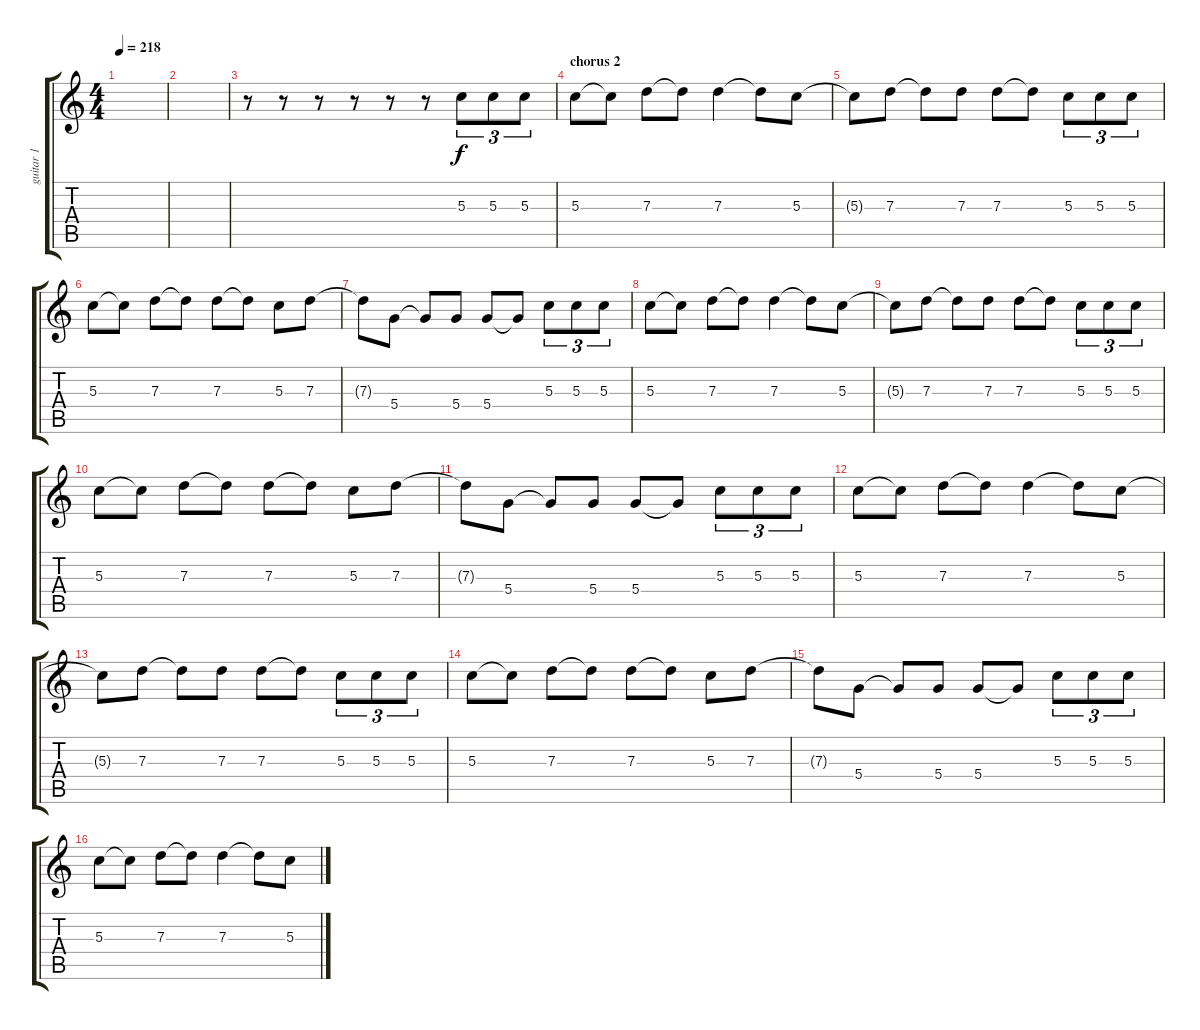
\track ("guitar 1" "guitar 1") {instrument electricguitarjazz}
\staff {score tabs}
\tuning (E4 B3 G3 D3 A2 E2) {hide}
\ts (4 4)
\tempo 218
\clef g2
\ks c
|
|
r.8 r.8 r.8 r.8 r.8 r.8 5.3.8{tu (3 2)} 5.3.8{tu (3 2)} 5.3.8{tu (3 2)} |
\section ("" "chorus 2")
5.3.8 5.3{t}.8 7.3.8 7.3{t}.8 7.3.4 7.3{t}.8 5.3.8 |
5.3{t}.8 7.3.8 7.3{t}.8 7.3.8 7.3.8 7.3{t}.8 5.3.8{tu (3 2)} 5.3.8{tu (3 2)} 5.3.8{tu (3 2)} |
5.3.8 5.3{t}.8 7.3.8 7.3{t}.8 7.3.8 7.3{t}.8 5.3.8 7.3.8 |
7.3{t}.8 5.4.8 5.4{t}.8 5.4.8 5.4.8 5.4{t}.8 5.3.8{tu (3 2)} 5.3.8{tu (3 2)} 5.3.8{tu (3 2)} |
5.3.8 5.3{t}.8 7.3.8 7.3{t}.8 7.3.4 7.3{t}.8 5.3.8 |
5.3{t}.8 7.3.8 7.3{t}.8 7.3.8 7.3.8 7.3{t}.8 5.3.8{tu (3 2)} 5.3.8{tu (3 2)} 5.3.8{tu (3 2)} |
5.3.8 5.3{t}.8 7.3.8 7.3{t}.8 7.3.8 7.3{t}.8 5.3.8 7.3.8 |
7.3{t}.8 5.4.8 5.4{t}.8 5.4.8 5.4.8 5.4{t}.8 5.3.8{tu (3 2)} 5.3.8{tu (3 2)} 5.3.8{tu (3 2)} |
5.3.8 5.3{t}.8 7.3.8 7.3{t}.8 7.3.4 7.3{t}.8 5.3.8 |
5.3{t}.8 7.3.8 7.3{t}.8 7.3.8 7.3.8 7.3{t}.8 5.3.8{tu (3 2)} 5.3.8{tu (3 2)} 5.3.8{tu (3 2)} |
5.3.8 5.3{t}.8 7.3.8 7.3{t}.8 7.3.8 7.3{t}.8 5.3.8 7.3.8 |
7.3{t}.8 5.4.8 5.4{t}.8 5.4.8 5.4.8 5.4{t}.8 5.3.8{tu (3 2)} 5.3.8{tu (3 2)} 5.3.8{tu (3 2)} |
5.3.8 5.3{t}.8 7.3.8 7.3{t}.8 7.3.4 7.3{t}.8 5.3.8
